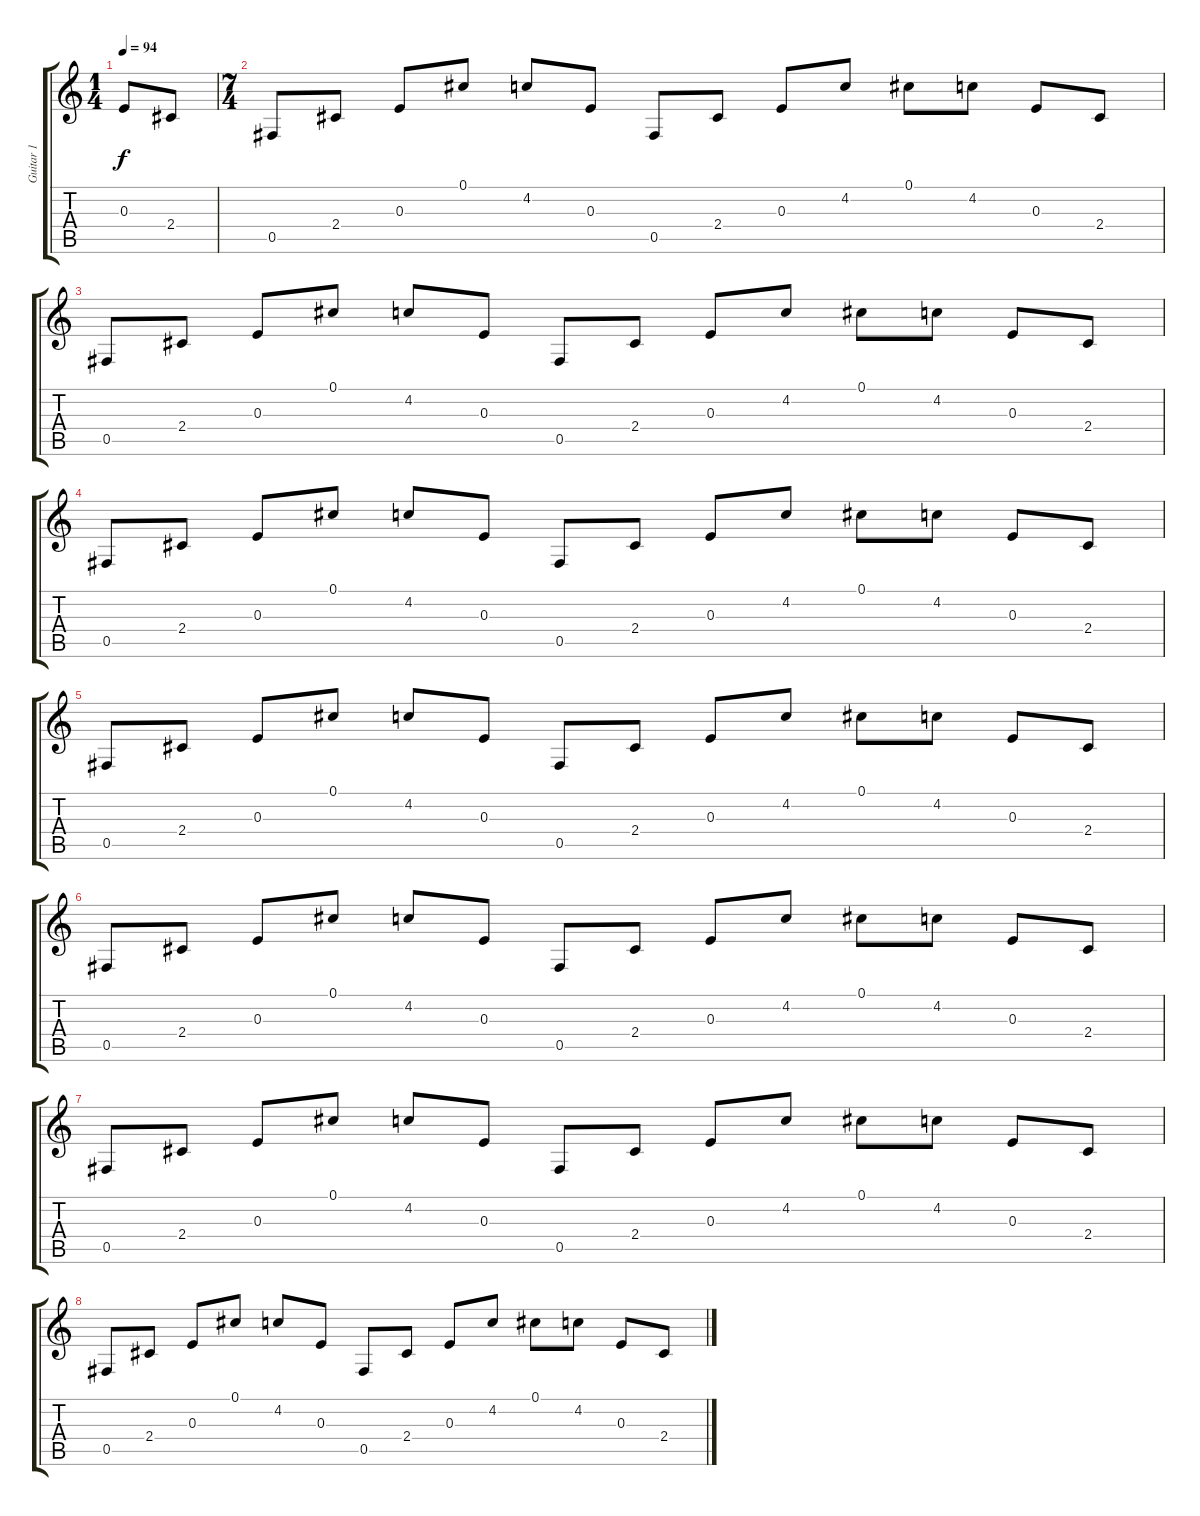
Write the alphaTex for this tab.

\track ("Guitar 1" "Guitar 1") {instrument acousticguitarnylon}
\staff {score tabs}
\tuning (Db4 Ab3 E3 B2 Gb2 Db2) {hide}
\ts (1 4)
\tempo 94
\clef g2
\ks c
0.3.8{dy f instrument acousticguitarnylon} 2.4.8 |
\ts (7 4)
0.5.8 2.4.8 0.3.8 0.1.8 4.2.8 0.3.8 0.5.8 2.4.8 0.3.8 4.2.8 0.1.8 4.2.8 0.3.8 2.4.8 |
0.5.8 2.4.8 0.3.8 0.1.8 4.2.8 0.3.8 0.5.8 2.4.8 0.3.8 4.2.8 0.1.8 4.2.8 0.3.8 2.4.8 |
0.5.8 2.4.8 0.3.8 0.1.8 4.2.8 0.3.8 0.5.8 2.4.8 0.3.8 4.2.8 0.1.8 4.2.8 0.3.8 2.4.8 |
0.5.8 2.4.8 0.3.8 0.1.8 4.2.8 0.3.8 0.5.8 2.4.8 0.3.8 4.2.8 0.1.8 4.2.8 0.3.8 2.4.8 |
0.5.8 2.4.8 0.3.8 0.1.8 4.2.8 0.3.8 0.5.8 2.4.8 0.3.8 4.2.8 0.1.8 4.2.8 0.3.8 2.4.8 |
0.5.8 2.4.8 0.3.8 0.1.8 4.2.8 0.3.8 0.5.8 2.4.8 0.3.8 4.2.8 0.1.8 4.2.8 0.3.8 2.4.8 |
0.5.8 2.4.8 0.3.8 0.1.8 4.2.8 0.3.8 0.5.8 2.4.8 0.3.8 4.2.8 0.1.8 4.2.8 0.3.8 2.4.8
